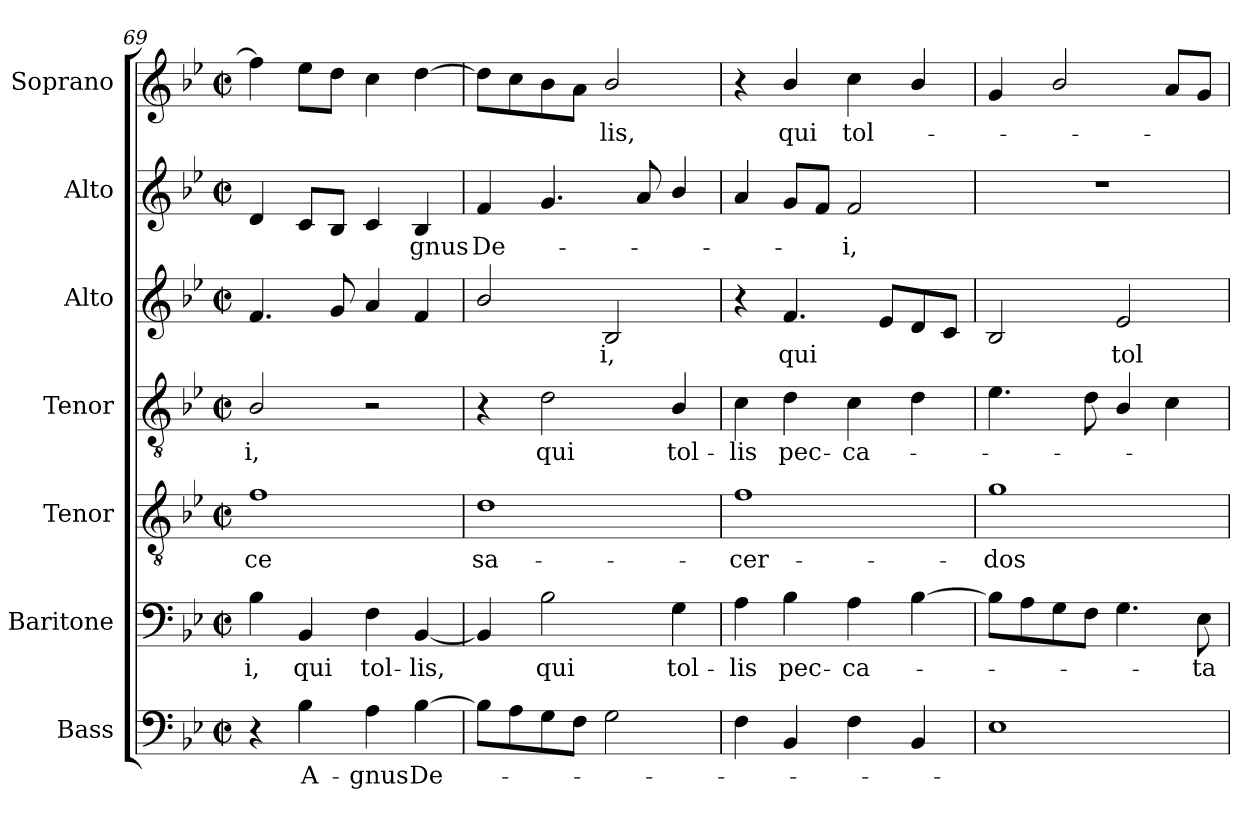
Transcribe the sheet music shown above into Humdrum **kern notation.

**kern	**text	**kern	**text	**kern	**text	**kern	**text	**kern	**text	**kern	**text	**kern	**text
*part7	*part7	*part6	*part6	*part5	*part5	*part4	*part4	*part3	*part3	*part2	*part2	*part1	*part1
*staff7	*staff7	*staff6	*staff6	*staff5	*staff5	*staff4	*staff4	*staff3	*staff3	*staff2	*staff2	*staff1	*staff1
*I"Bass	*	*I"Baritone	*	*I"Tenor	*	*I"Tenor	*	*I"Alto	*	*I"Alto	*	*I"Soprano	*
*I'B.	*	*I'Bar.	*	*I'T.	*	*I'T.	*	*I'A.	*	*I'A.	*	*I'S.	*
!!LO:LB:g=z
*clefF4	*	*clefF4	*	*clefGv2	*	*clefGv2	*	*clefG2	*	*clefG2	*	*clefG2	*
*	*	*	*	*ITrd7c12	*	*ITrd7c12	*	*	*	*	*	*	*
*k[b-e-]	*	*k[b-e-]	*	*k[b-e-]	*	*k[b-e-]	*	*k[b-e-]	*	*k[b-e-]	*	*k[b-e-]	*
*B-:	*	*B-:	*	*B-:	*	*B-:	*	*B-:	*	*B-:	*	*B-:	*
*M2/2	*	*M2/2	*	*M2/2	*	*M2/2	*	*M2/2	*	*M2/2	*	*M2/2	*
*met(c|)	*	*met(c|)	*	*met(c|)	*	*met(c|)	*	*met(c|)	*	*met(c|)	*	*met(c|)	*
=69	=69	=69	=69	=69	=69	=69	=69	=69	=69	=69	=69	=69	=69
!	!	!	!LO:LY:b:color=#000000	!	!	!	!	!	!	!	!	!	!
!	!	!	!	!	!LO:LY:b:color=#000000	!	!	!	!	!	!	!	!
!	!	!	!	!	!	!	!LO:LY:b:color=#000000	!	!	!	!	!	!
4r	.	4B-i\	-i,	1Fi	-ce	2BB-i/	-i,	4.fi/	.	4di/	.	4ffi\]	.
!	!LO:LY:b:color=#000000	!	!	!	!	!	!	!	!	!	!	!	!
!	!	!	!LO:LY:b:color=#000000	!	!	!	!	!	!	!	!	!	!
4B-i\	A-	4BB-i/	qui	.	.	.	.	.	.	8ci/L	.	8ee-i\L	.
.	.	.	.	.	.	.	.	8gi/	.	8B-i/J	.	8ddi\J	.
!	!LO:LY:b:color=#000000	!	!	!	!	!	!	!	!	!	!	!	!
!	!	!	!LO:LY:b:color=#000000	!	!	!	!	!	!	!	!	!	!
4Ai\	-gnus	4Fi\	tol-	.	.	2r	.	4ai/	.	4ci/	.	4cci\	.
!	!LO:LY:b:color=#000000	!	!	!	!	!	!	!	!	!	!	!	!
!	!	!	!LO:LY:b:color=#000000	!	!	!	!	!	!	!	!	!	!
!	!	!	!	!	!	!	!	!	!	!	!LO:LY:b:color=#000000	!	!
[4B-i\	De-	[4BB-i/	-lis,	.	.	.	.	4fi/	.	4B-i/	-gnus	[4ddi\	.
=70	=70	=70	=70	=70	=70	=70	=70	=70	=70	=70	=70	=70	=70
!	!	!	!	!	!LO:LY:b:color=#000000	!	!	!	!	!	!	!	!
!	!	!	!	!	!	!	!	!	!	!	!LO:LY:b:color=#000000	!	!
8B-i\L]	.	4BB-i/]	.	1Di	sa-	4r	.	2b-i/	.	4fi/	De-	8ddi\L]	.
8Ai\	.	.	.	.	.	.	.	.	.	.	.	8cci\	.
!	!	!	!LO:LY:b:color=#000000	!	!	!	!	!	!	!	!	!	!
!	!	!	!	!	!	!	!LO:LY:b:color=#000000	!	!	!	!	!	!
8Gi\	.	2B-i\	qui	.	.	2Di\	qui	.	.	4.gi/	.	8b-i\	.
8Fi\J	.	.	.	.	.	.	.	.	.	.	.	8ai\J	.
!	!	!	!	!	!	!	!	!	!LO:LY:b:color=#000000	!	!	!	!
!	!	!	!	!	!	!	!	!	!	!	!	!	!LO:LY:b:color=#000000
2Gi\	.	.	.	.	.	.	.	2B-i/	-i,	.	.	2b-i/	-lis,
.	.	.	.	.	.	.	.	.	.	8ai/	.	.	.
!	!	!	!LO:LY:b:color=#000000	!	!	!	!	!	!	!	!	!	!
!	!	!	!	!	!	!	!LO:LY:b:color=#000000	!	!	!	!	!	!
.	.	4Gi\	tol-	.	.	4BB-i/	tol-	.	.	4b-i/	.	.	.
=71	=71	=71	=71	=71	=71	=71	=71	=71	=71	=71	=71	=71	=71
!	!	!	!LO:LY:b:color=#000000	!	!	!	!	!	!	!	!	!	!
!	!	!	!	!	!LO:LY:b:color=#000000	!	!	!	!	!	!	!	!
!	!	!	!	!	!	!	!LO:LY:b:color=#000000	!	!	!	!	!	!
4Fi\	.	4Ai\	-lis	1Fi	-cer-	4Ci\	-lis	4r	.	4ai/	.	4r	.
!	!	!	!LO:LY:b:color=#000000	!	!	!	!	!	!	!	!	!	!
!	!	!	!	!	!	!	!LO:LY:b:color=#000000	!	!	!	!	!	!
!	!	!	!	!	!	!	!	!	!LO:LY:b:color=#000000	!	!	!	!
!	!	!	!	!	!	!	!	!	!	!	!	!	!LO:LY:b:color=#000000
4BB-i/	.	4B-i\	pec-	.	.	4Di\	pec-	4.fi/	qui	8gi/L	.	4b-i/	qui
.	.	.	.	.	.	.	.	.	.	8fi/J	.	.	.
!	!	!	!LO:LY:b:color=#000000	!	!	!	!	!	!	!	!	!	!
!	!	!	!	!	!	!	!LO:LY:b:color=#000000	!	!	!	!	!	!
!	!	!	!	!	!	!	!	!	!	!	!LO:LY:b:color=#000000	!	!
!	!	!	!	!	!	!	!	!	!	!	!	!	!LO:LY:b:color=#000000
4Fi\	.	4Ai\	-ca-	.	.	4Ci\	-ca-	.	.	2fi/	-i,	4cci\	tol-
.	.	.	.	.	.	.	.	8e-i/L	.	.	.	.	.
4BB-i/	.	[4B-i\	.	.	.	4Di\	.	8di/	.	.	.	4b-i/	.
.	.	.	.	.	.	.	.	8ci/J	.	.	.	.	.
=72	=72	=72	=72	=72	=72	=72	=72	=72	=72	=72	=72	=72	=72
!	!	!	!	!	!LO:LY:b:color=#000000	!	!	!	!	!	!	!	!
1E-i	.	8B-i\L]	.	1Gi	-dos	4.E-i\	.	2B-i/	.	1r	.	4gi/	.
.	.	8Ai\	.	.	.	.	.	.	.	.	.	.	.
.	.	8Gi\	.	.	.	.	.	.	.	.	.	2b-i/	.
.	.	8Fi\J	.	.	.	8Di\	.	.	.	.	.	.	.
!	!	!	!	!	!	!	!	!	!LO:LY:b:color=#000000	!	!	!	!
.	.	4.Gi\	.	.	.	4BB-i/	.	2e-i/	tol-	.	.	.	.
.	.	.	.	.	.	4Ci\	.	.	.	.	.	8ai/L	.
!	!	!	!LO:LY:b:color=#000000	!	!	!	!	!	!	!	!	!	!
.	.	8E-i\	-ta	.	.	.	.	.	.	.	.	8gi/J	.
=	=	=	=	=	=	=	=	=	=	=	=	=	=
*-	*-	*-	*-	*-	*-	*-	*-	*-	*-	*-	*-	*-	*-
